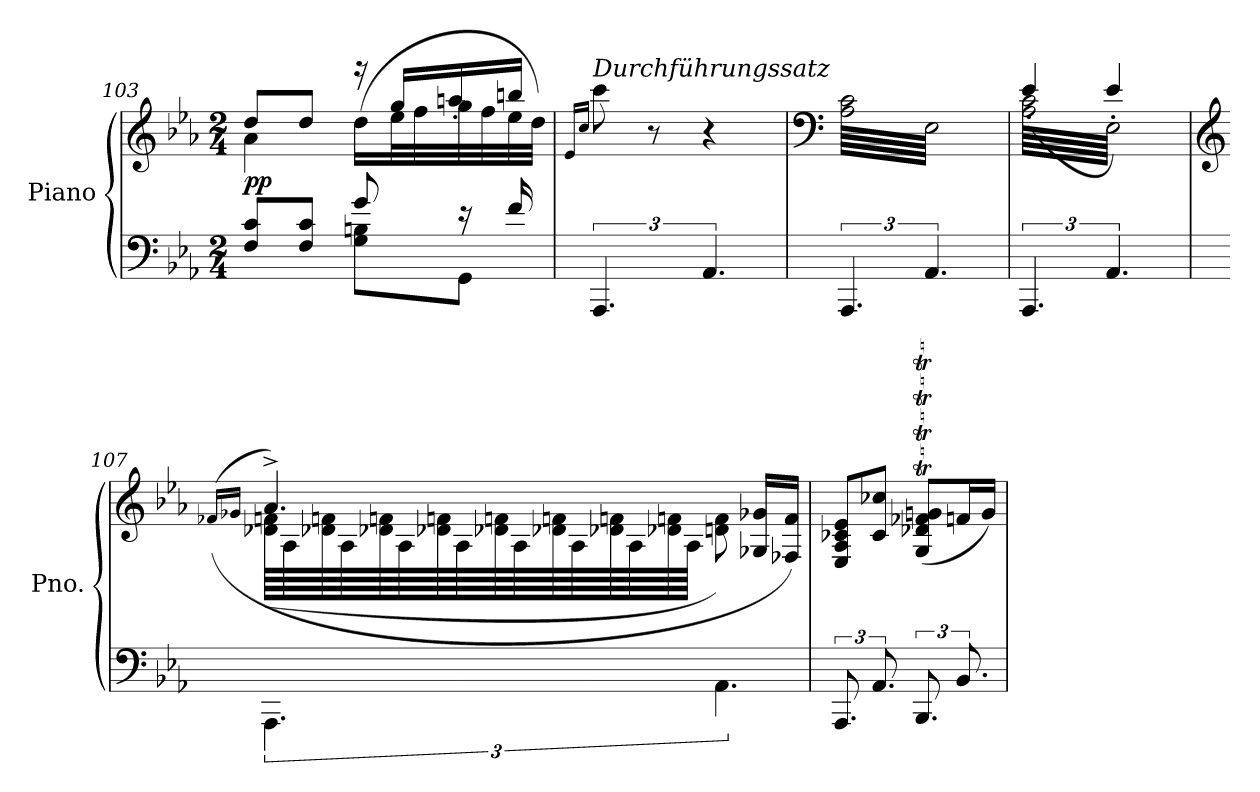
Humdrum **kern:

**kern	**kern	**dynam
*part1	*part1	*part1
*staff2	*staff1	*staff1/2
*I"Piano	*	*
*I'Pno.	*	*
*clefF4	*clefG2	*
*k[b-e-a-]	*k[b-e-a-]	*
*M2/4	*M2/4	*
=103	=103	=103
*^	*^	*
!	!	!	!	!LO:DY:a=2
8F/ 8c/L	4ryy	8dd/L	4a-\	pp
8F/ 8c/J	.	8dd/J	.	.
8g/	8G\ 8Bn\L	(<16dd\LL	16rggg	.
.	.	32ee-\L	16gg'/LL	.
.	.	32ff\	.	.
16r	8GG\J	32gg\	16aan'/	.
.	.	32ff\	.	.
16f/	.	32ee-\	16bbn'/JJ	.
.	.	32dd\JJJ)	.	.
*v	*v	*	*	*
*	*v	*v	*
=104	=104	=104
.	16qe-/LL	.
.	16qcc/JJ	.
!	!LO:TX:a:i:t=Durchführungssatz	!
6.AAA-/	8ccc\	.
.	8r	.
6.AA-/	4r	.
=105	=105	=105
*	*clefF4	*
*	*tremolo	*
6.AAA-/	64A-\ 64c\LLLL	.
.	64E-\	.
.	64A-\ 64c\	.
.	64E-\	.
.	64A-\ 64c\	.
.	64E-\	.
.	64A-\ 64c\	.
.	64E-\	.
.	64A-\ 64c\	.
.	64E-\	.
.	64A-\ 64c\	.
.	64E-\	.
.	64A-\ 64c\	.
.	64E-\	.
.	64A-\ 64c\	.
.	64E-\	.
6.AA-/	64A-\ 64c\	.
.	64E-\	.
.	64A-\ 64c\	.
.	64E-\	.
.	64A-\ 64c\	.
.	64E-\	.
.	64A-\ 64c\	.
.	64E-\	.
.	64A-\ 64c\	.
.	64E-\	.
.	64A-\ 64c\	.
.	64E-\	.
.	64A-\ 64c\	.
.	64E-\	.
.	64A-\ 64c\	.
.	64E-\JJJJ	.
=106	=106	=106
*	*^	*
6.AAA-/	64A-\ 64c\LLLL	(>4e-'/	.
.	64E-\	.	.
.	64A-\ 64c\	.	.
.	64E-\	.	.
.	64A-\ 64c\	.	.
.	64E-\	.	.
.	64A-\ 64c\	.	.
.	64E-\	.	.
.	64A-\ 64c\	.	.
.	64E-\	.	.
.	64A-\ 64c\	.	.
.	64E-\	.	.
.	64A-\ 64c\	.	.
.	64E-\	.	.
.	64A-\ 64c\	.	.
.	64E-\	.	.
6.AA-/	64A-\ 64c\	4e-'/)	.
.	64E-\	.	.
.	64A-\ 64c\	.	.
.	64E-\	.	.
.	64A-\ 64c\	.	.
.	64E-\	.	.
.	64A-\ 64c\	.	.
.	64E-\	.	.
.	64A-\ 64c\	.	.
.	64E-\	.	.
.	64A-\ 64c\	.	.
.	64E-\	.	.
.	64A-\ 64c\	.	.
.	64E-\	.	.
.	64A-\ 64c\	.	.
.	64E-\JJJJ	.	.
*	*Xtremolo	*	*
!!LO:PB:g=z	!!
=107	=107	=107	=107
*	*clefG2	*	*
.	(>(>16qf-X/LL	.	.
.	16qg-X/JJ	.	.
*	*tremolo	*	*
6.AAA-\	4.a-^/)	(<64d-X\ 64fn\LLLL	.
.	.	64A-\	.
.	.	64d-X\ 64fn\	.
.	.	64A-\	.
.	.	64d-X\ 64fn\	.
.	.	64A-\	.
.	.	64d-X\ 64fn\	.
.	.	64A-\	.
.	.	64d-X\ 64fn\	.
.	.	64A-\	.
.	.	64d-X\ 64fn\	.
.	.	64A-\	.
.	.	64d-X\ 64fn\	.
.	.	64A-\	.
.	.	64d-X\ 64fn\	.
.	.	64A-\JJJJ	.
*	*Xtremolo	*	*
6.AA-\	.	8dn\ 8f\)	.
.	.	.	.
.	.	.	.
.	.	.	.
.	.	.	.
.	.	.	.
.	.	.	.
.	.	.	.
.	16G-X/ 16g-/LL	8ryy	.
.	16F-X/ 16f/JJ)	.	.
*	*v	*v	*
=108	=108	=108
12.AAA-/	8E-/ 8A-/ 8c-X/ 8e-/L	.
12.AA-/	8c-/ 8cc-X/J	.
12.BBB-/	(>8G/T 8d-X/T 8f-X/T 8gn/TL	.
12.BB-/	16fn/L	.
.	16gTTT/JJ)	.
=	=	=
*-	*-	*-
